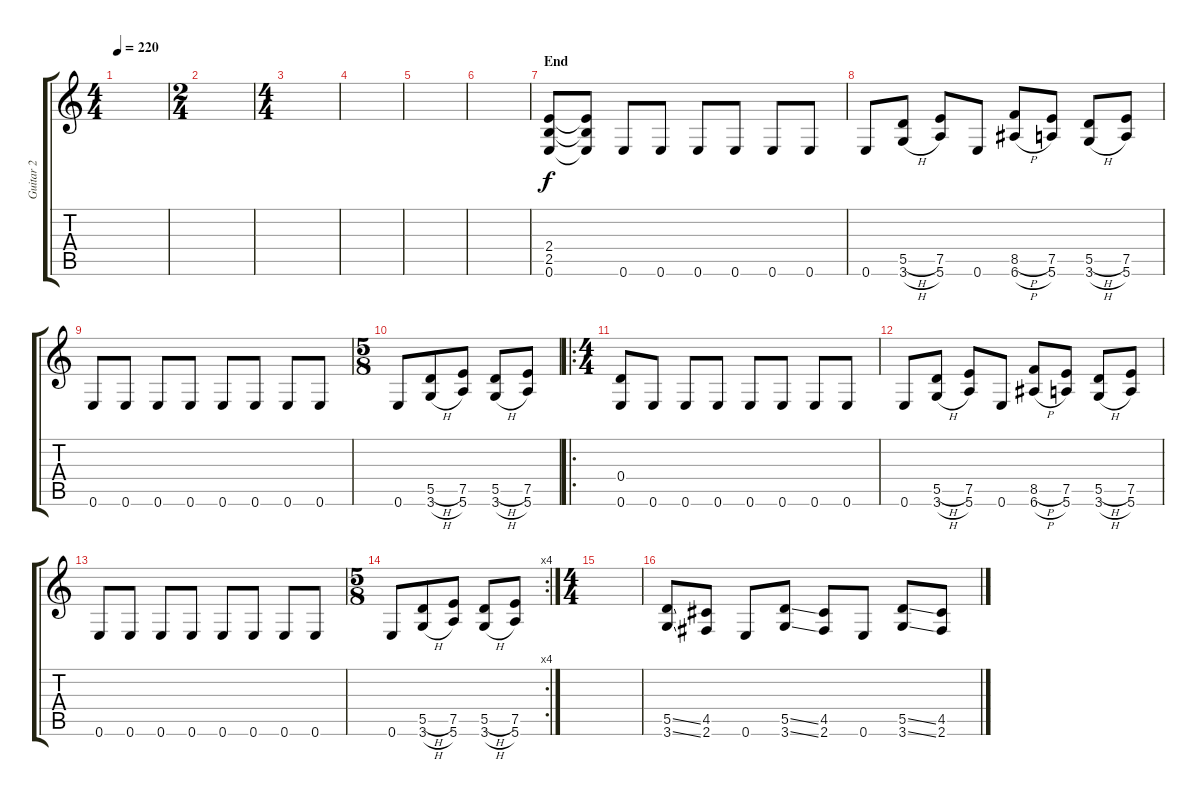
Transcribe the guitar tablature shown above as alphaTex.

\track ("Guitar 2" "Guitar 2") {instrument distortionguitar}
\staff {score tabs}
\tuning (E4 B3 G3 D3 A2 E2) {hide}
\ts (4 4)
\tempo 220
\clef g2
\ks c
|
\ts (2 4)
|
\ts (4 4)
|
|
|
|
\section ("" "End")
(2.4 2.5 0.6).8{instrument distortionguitar} (2.4{t} 2.5{t} 0.6{t}).8 0.6.8{instrument electricguitarmuted} 0.6.8 0.6.8 0.6.8 0.6.8 0.6.8 |
0.6.8 (5.5{h} 3.6{h}).8{instrument overdrivenguitar} (7.5 5.6).8 0.6.8{instrument electricguitarmuted} (8.5{h} 6.6{h}).8{instrument overdrivenguitar} (7.5 5.6).8 (5.5{h} 3.6{h}).8 (7.5 5.6).8 |
0.6.8{instrument electricguitarmuted} 0.6.8 0.6.8 0.6.8 0.6.8 0.6.8 0.6.8 0.6.8 |
\ts (5 8)
0.6.8 (5.5{h} 3.6{h}).8{instrument overdrivenguitar} (7.5 5.6).8 (5.5{h} 3.6{h}).8 (7.5 5.6).8 |
\ro
\ts (4 4)
(0.4 0.6).8{instrument electricguitarmuted} 0.6.8 0.6.8 0.6.8 0.6.8 0.6.8 0.6.8 0.6.8 |
0.6.8 (5.5{h} 3.6{h}).8{instrument overdrivenguitar} (7.5 5.6).8 0.6.8{instrument electricguitarmuted} (8.5{h} 6.6{h}).8{instrument overdrivenguitar} (7.5 5.6).8 (5.5{h} 3.6{h}).8 (7.5 5.6).8 |
0.6.8{instrument electricguitarmuted} 0.6.8 0.6.8 0.6.8 0.6.8 0.6.8 0.6.8 0.6.8 |
\rc 4
\ts (5 8)
0.6.8 (5.5{h} 3.6{h}).8{instrument overdrivenguitar} (7.5 5.6).8 (5.5{h} 3.6{h}).8 (7.5 5.6).8 |
\ts (4 4)
|
(5.5{ss} 3.6{ss}).8{instrument overdrivenguitar} (4.5 2.6).8 0.6.8 (5.5{ss} 3.6{ss}).8 (4.5 2.6).8 0.6.8 (5.5{ss} 3.6{ss}).8 (4.5 2.6).8
